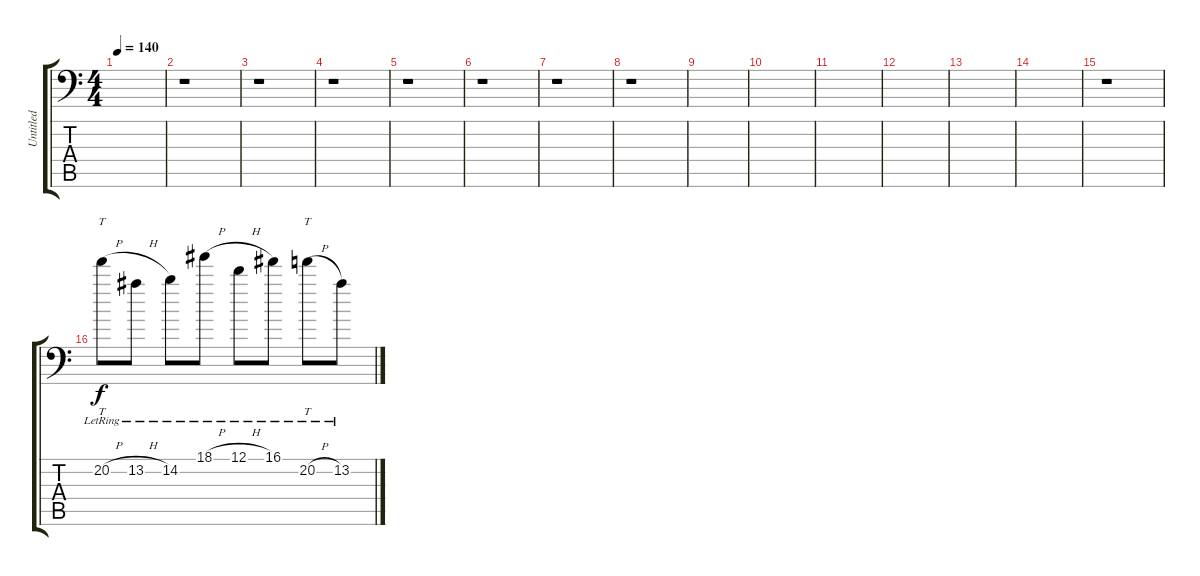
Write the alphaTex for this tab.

\track ("Untitled" "Untitled") {instrument electricguitarjazz}
\staff {score tabs}
\tuning (D4 A3 F3 C3 G2 Bb1) {hide}
\ts (4 4)
\tempo 140
\clef f4
\ks c
|
r.1 |
r.1 |
r.1 |
r.1 |
r.1 |
r.1 |
r.1 |
|
|
|
|
|
|
r.1 |
20.2{h lr}.8{tt} 13.2{h lr}.8 14.2{lr}.8 18.1{h lr}.8 12.1{h lr}.8 16.1{lr}.8 20.2{h lr}.8{tt} 13.2{h lr}.8
